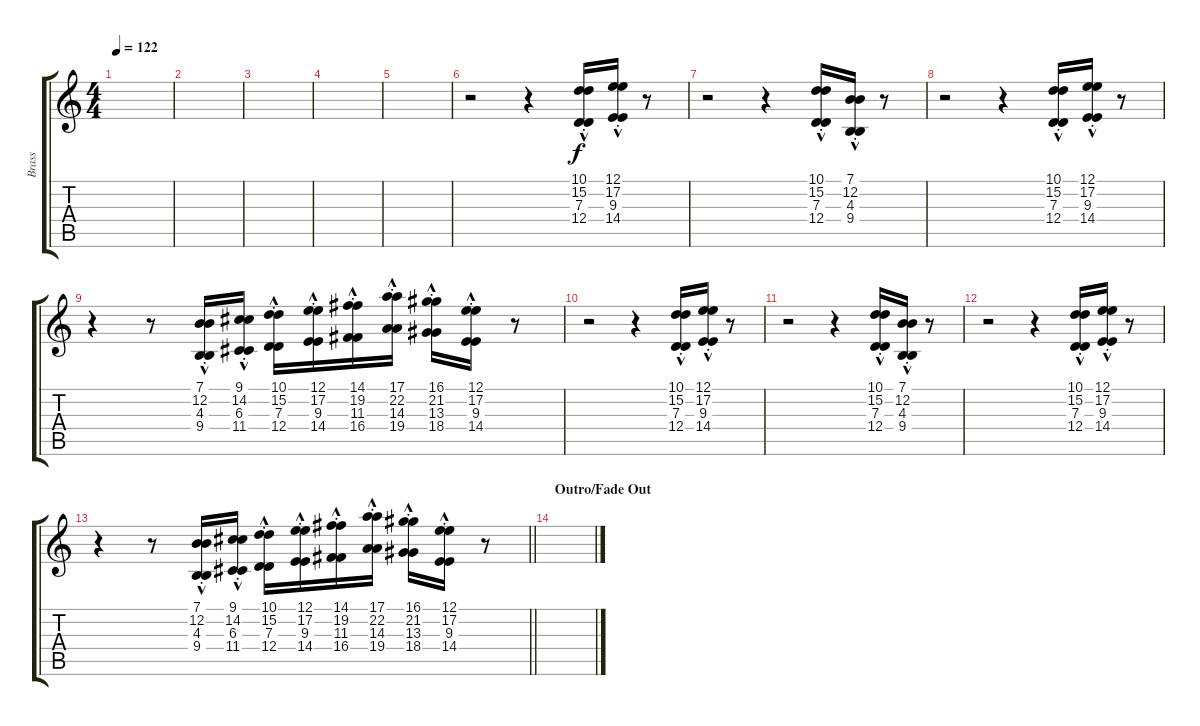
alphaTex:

\track ("Brass" "Brass") {instrument brasssection bank 255}
\staff {score tabs}
\tuning (E4 B3 G3 D3 A2 E2) {hide}
\ts (4 4)
\tempo 122
\clef g2
\ks c
|
|
|
|
|
r.2 r.4 (10.1{hac st} 15.2{hac st} 7.3{hac st} 12.4{hac st}).16 (12.1{hac st} 17.2{hac st} 9.3{hac st} 14.4{hac st}).16 r.8 |
r.2 r.4 (10.1{hac st} 15.2{hac st} 7.3{hac st} 12.4{hac st}).16 (7.1{hac st} 12.2{hac st} 4.3{hac st} 9.4{hac st}).16 r.8 |
r.2 r.4 (10.1{hac st} 15.2{hac st} 7.3{hac st} 12.4{hac st}).16 (12.1{hac st} 17.2{hac st} 9.3{hac st} 14.4{hac st}).16 r.8 |
r.4 r.8 (7.1{hac st} 12.2{hac st} 4.3{hac st} 9.4{hac st}).16 (9.1{hac st} 14.2{hac st} 6.3{hac st} 11.4{hac st}).16 (10.1{hac st} 15.2{hac st} 7.3{hac st} 12.4{hac st}).16 (12.1{hac st} 17.2{hac st} 9.3{hac st} 14.4{hac st}).16 (14.1{hac st} 19.2{hac st} 11.3{hac st} 16.4{hac st}).16 (17.1{hac st} 22.2{hac st} 14.3{hac st} 19.4{hac st}).16 (16.1{hac st} 21.2{hac st} 13.3{hac st} 18.4{hac st}).16 (12.1{hac st} 17.2{hac st} 9.3{hac st} 14.4{hac st}).16 r.8 |
r.2 r.4 (10.1{hac st} 15.2{hac st} 7.3{hac st} 12.4{hac st}).16 (12.1{hac st} 17.2{hac st} 9.3{hac st} 14.4{hac st}).16 r.8 |
r.2 r.4 (10.1{hac st} 15.2{hac st} 7.3{hac st} 12.4{hac st}).16 (7.1{hac st} 12.2{hac st} 4.3{hac st} 9.4{hac st}).16 r.8 |
r.2 r.4 (10.1{hac st} 15.2{hac st} 7.3{hac st} 12.4{hac st}).16 (12.1{hac st} 17.2{hac st} 9.3{hac st} 14.4{hac st}).16 r.8 |
\barLineRight lightlight
r.4 r.8 (7.1{hac st} 12.2{hac st} 4.3{hac st} 9.4{hac st}).16 (9.1{hac st} 14.2{hac st} 6.3{hac st} 11.4{hac st}).16 (10.1{hac st} 15.2{hac st} 7.3{hac st} 12.4{hac st}).16 (12.1{hac st} 17.2{hac st} 9.3{hac st} 14.4{hac st}).16 (14.1{hac st} 19.2{hac st} 11.3{hac st} 16.4{hac st}).16 (17.1{hac st} 22.2{hac st} 14.3{hac st} 19.4{hac st}).16 (16.1{hac st} 21.2{hac st} 13.3{hac st} 18.4{hac st}).16 (12.1{hac st} 17.2{hac st} 9.3{hac st} 14.4{hac st}).16 r.8 |
\section ("" "Outro/Fade Out")
